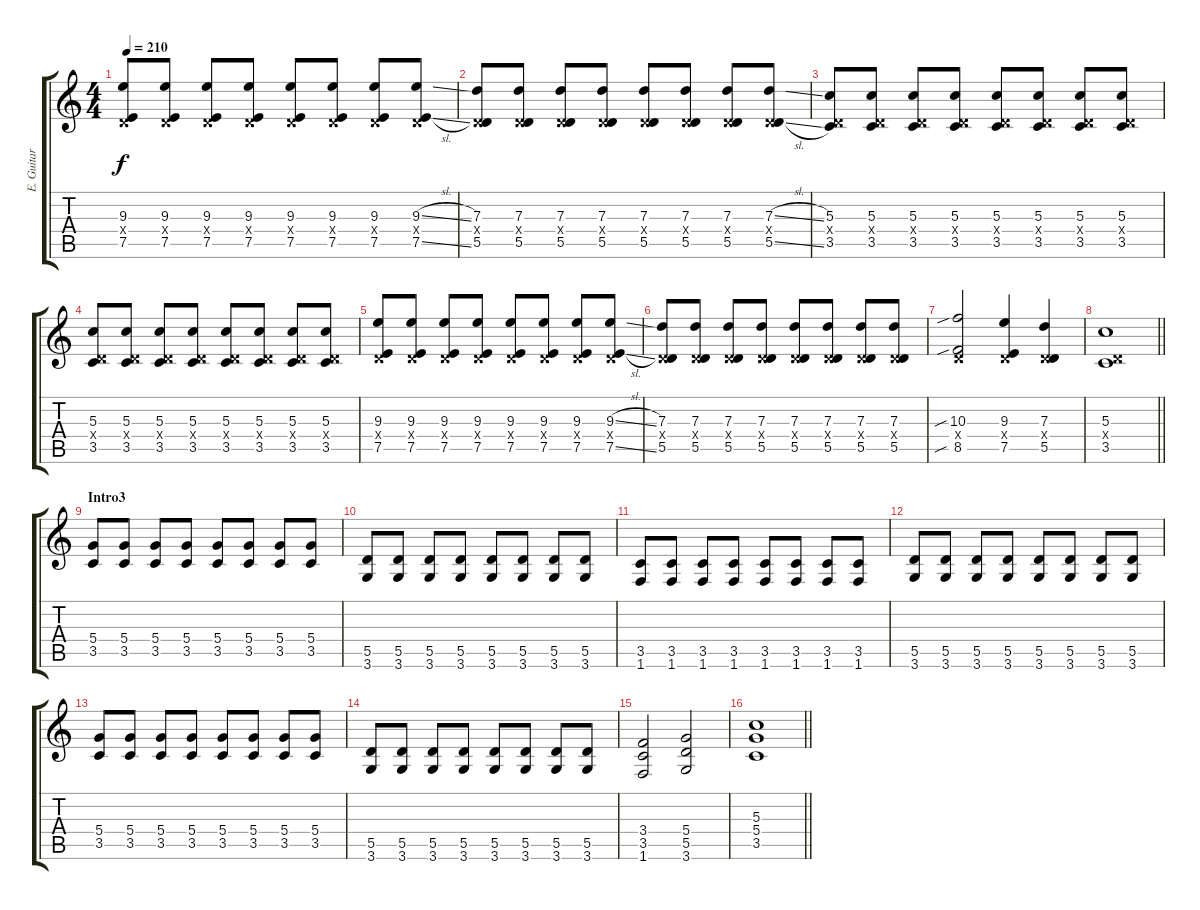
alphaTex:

\track ("E. Guitar III" "E. Guitar ") {instrument overdrivenguitar}
\staff {score tabs}
\tuning (E4 B3 G3 D3 A2 E2) {hide}
\ts (4 4)
\tempo 210
\clef g2
\ks c
(9.3 0.4{x} 7.5).8{dy f} (9.3 0.4{x} 7.5).8 (9.3 0.4{x} 7.5).8 (9.3 0.4{x} 7.5).8 (9.3 0.4{x} 7.5).8 (9.3 0.4{x} 7.5).8 (9.3 0.4{x} 7.5).8 (9.3{sl} 0.4{x} 7.5{sl}).8 |
(7.3 0.4{x} 5.5).8 (7.3 0.4{x} 5.5).8 (7.3 0.4{x} 5.5).8 (7.3 0.4{x} 5.5).8 (7.3 0.4{x} 5.5).8 (7.3 0.4{x} 5.5).8 (7.3 0.4{x} 5.5).8 (7.3{sl} 0.4{x} 5.5{sl}).8 |
(5.3 0.4{x} 3.5).8 (5.3 0.4{x} 3.5).8 (5.3 0.4{x} 3.5).8 (5.3 0.4{x} 3.5).8 (5.3 0.4{x} 3.5).8 (5.3 0.4{x} 3.5).8 (5.3 0.4{x} 3.5).8 (5.3 0.4{x} 3.5).8 |
(5.3 0.4{x} 3.5).8 (5.3 0.4{x} 3.5).8 (5.3 0.4{x} 3.5).8 (5.3 0.4{x} 3.5).8 (5.3 0.4{x} 3.5).8 (5.3 0.4{x} 3.5).8 (5.3 0.4{x} 3.5).8 (5.3 0.4{x} 3.5).8 |
(9.3 0.4{x} 7.5).8 (9.3 0.4{x} 7.5).8 (9.3 0.4{x} 7.5).8 (9.3 0.4{x} 7.5).8 (9.3 0.4{x} 7.5).8 (9.3 0.4{x} 7.5).8 (9.3 0.4{x} 7.5).8 (9.3{sl} 0.4{x} 7.5{sl}).8 |
(7.3 0.4{x} 5.5).8 (7.3 0.4{x} 5.5).8 (7.3 0.4{x} 5.5).8 (7.3 0.4{x} 5.5).8 (7.3 0.4{x} 5.5).8 (7.3 0.4{x} 5.5).8 (7.3 0.4{x} 5.5).8 (7.3 0.4{x} 5.5).8 |
(10.3{sib} 0.4{x} 8.5{sib}).2 (9.3 0.4{x} 7.5).4 (7.3 0.4{x} 5.5).4 |
\barLineRight lightlight
(5.3 0.4{x} 3.5).1 |
\section ("" "Intro3")
(5.4 3.5).8 (5.4 3.5).8 (5.4 3.5).8 (5.4 3.5).8 (5.4 3.5).8 (5.4 3.5).8 (5.4 3.5).8 (5.4 3.5).8 |
(5.5 3.6).8 (5.5 3.6).8 (5.5 3.6).8 (5.5 3.6).8 (5.5 3.6).8 (5.5 3.6).8 (5.5 3.6).8 (5.5 3.6).8 |
(3.5 1.6).8 (3.5 1.6).8 (3.5 1.6).8 (3.5 1.6).8 (3.5 1.6).8 (3.5 1.6).8 (3.5 1.6).8 (3.5 1.6).8 |
(5.5 3.6).8 (5.5 3.6).8 (5.5 3.6).8 (5.5 3.6).8 (5.5 3.6).8 (5.5 3.6).8 (5.5 3.6).8 (5.5 3.6).8 |
(5.4 3.5).8 (5.4 3.5).8 (5.4 3.5).8 (5.4 3.5).8 (5.4 3.5).8 (5.4 3.5).8 (5.4 3.5).8 (5.4 3.5).8 |
(5.5 3.6).8 (5.5 3.6).8 (5.5 3.6).8 (5.5 3.6).8 (5.5 3.6).8 (5.5 3.6).8 (5.5 3.6).8 (5.5 3.6).8 |
(3.4 3.5 1.6).2 (5.4 5.5 3.6).2 |
\barLineRight lightlight
(5.3 5.4 3.5).1
